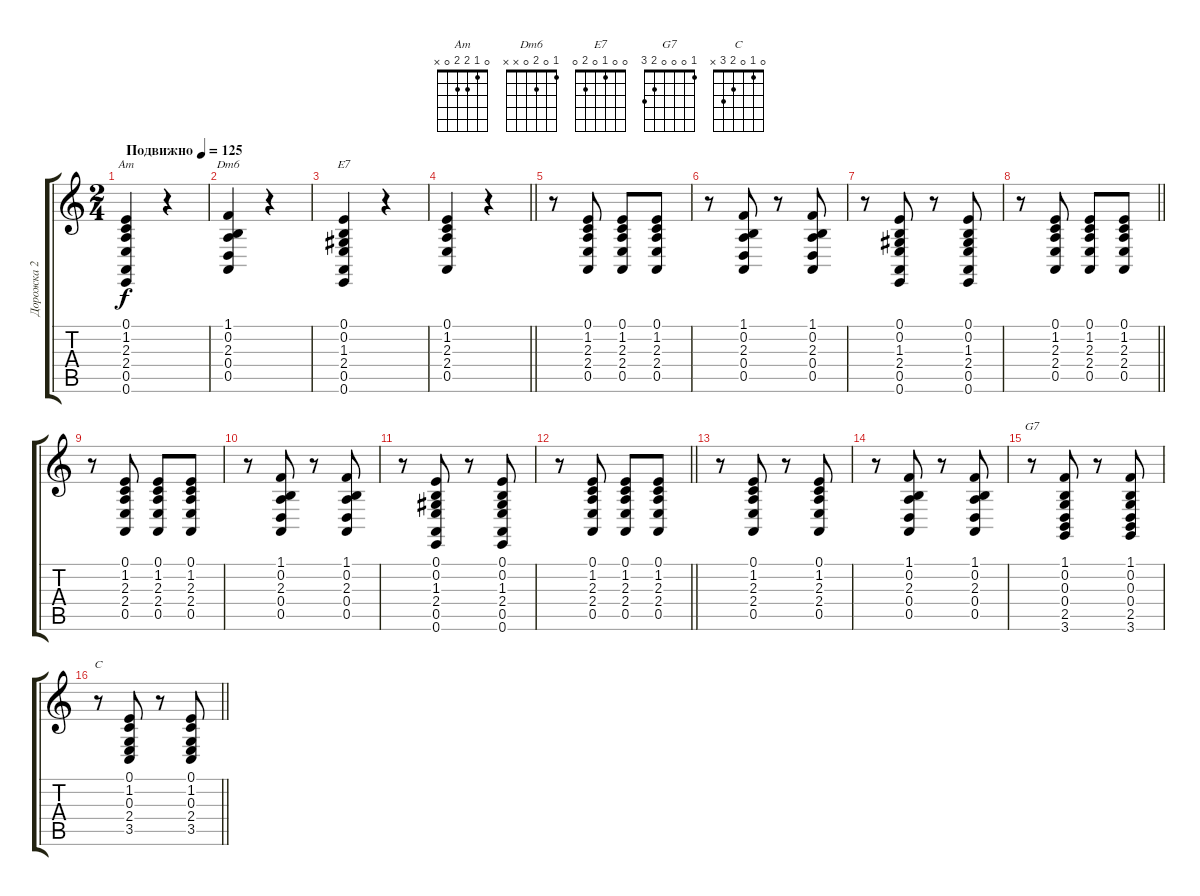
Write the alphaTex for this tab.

\track ("Дорожка 2" "Дорожка 2") {instrument harpsichord}
\staff {score tabs}
\tuning (E4 B3 G3 D3 A2 E2) {hide}
\chord ("Am" 0 1 2 2 0 x)
\chord ("Dm6" 1 0 2 0 x x)
\chord ("E7" 0 0 1 0 2 0)
\chord ("G7" 1 0 0 0 2 3)
\chord ("C" 0 1 0 2 3 x)
\ts (2 4)
\tempo (125 "Подвижно")
\clef g2
\ks c
(0.1 1.2 2.3 2.4 0.5 0.6).4{ch "Am" dy f instrument harpsichord} r.4 |
(1.1 0.2 2.3 0.4 0.5).4{ch "Dm6"} r.4 |
(0.1 0.2 1.3 2.4 0.5 0.6).4{ch "E7"} r.4 |
\barLineRight lightlight
(0.1 1.2 2.3 2.4 0.5).4 r.4 |
r.8 (0.1 1.2 2.3 2.4 0.5).8 (0.1 1.2 2.3 2.4 0.5).8 (0.1 1.2 2.3 2.4 0.5).8 |
r.8 (1.1 0.2 2.3 0.4 0.5).8 r.8 (1.1 0.2 2.3 0.4 0.5).8 |
r.8 (0.1 0.2 1.3 2.4 0.5 0.6).8 r.8 (0.1 0.2 1.3 2.4 0.5 0.6).8 |
\barLineRight lightlight
r.8 (0.1 1.2 2.3 2.4 0.5).8 (0.1 1.2 2.3 2.4 0.5).8 (0.1 1.2 2.3 2.4 0.5).8 |
r.8 (0.1 1.2 2.3 2.4 0.5).8 (0.1 1.2 2.3 2.4 0.5).8 (0.1 1.2 2.3 2.4 0.5).8 |
r.8 (1.1 0.2 2.3 0.4 0.5).8 r.8 (1.1 0.2 2.3 0.4 0.5).8 |
r.8 (0.1 0.2 1.3 2.4 0.5 0.6).8 r.8 (0.1 0.2 1.3 2.4 0.5 0.6).8 |
\barLineRight lightlight
r.8 (0.1 1.2 2.3 2.4 0.5).8 (0.1 1.2 2.3 2.4 0.5).8 (0.1 1.2 2.3 2.4 0.5).8 |
r.8 (0.1 1.2 2.3 2.4 0.5).8 r.8 (0.1 1.2 2.3 2.4 0.5).8 |
r.8 (1.1 0.2 2.3 0.4 0.5).8 r.8 (1.1 0.2 2.3 0.4 0.5).8 |
r.8{ch "G7"} (1.1 0.2 0.3 0.4 2.5 3.6).8 r.8 (1.1 0.2 0.3 0.4 2.5 3.6).8 |
\barLineRight lightlight
r.8{ch "C"} (0.1 1.2 0.3 2.4 3.5).8 r.8 (0.1 1.2 0.3 2.4 3.5).8
